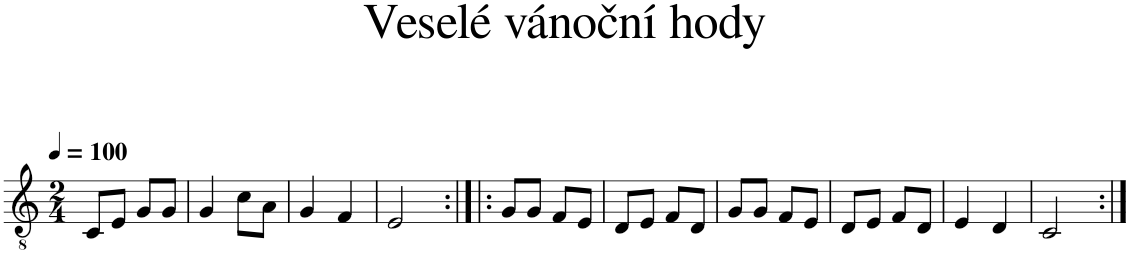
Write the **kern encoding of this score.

**kern
*part1
*staff1
*I"Elektrická kytara
*I'El. kyt.
*clefGv2
*k[]
*M2/4
*MM100
=1
8C/L
8E/J
8G/L
8G/J
=2
4G/
8c\L
8A\J
=3
4G/
4F/
=4
2E/
=5:|!|:
8G/L
8G/J
8F/L
8E/J
=6
8D/L
8E/J
8F/L
8D/J
=7
8G/L
8G/J
8F/L
8E/J
=8
8D/L
8E/J
8F/L
8D/J
=9
4E/
4D/
=10
2C/
=:|!
*-
